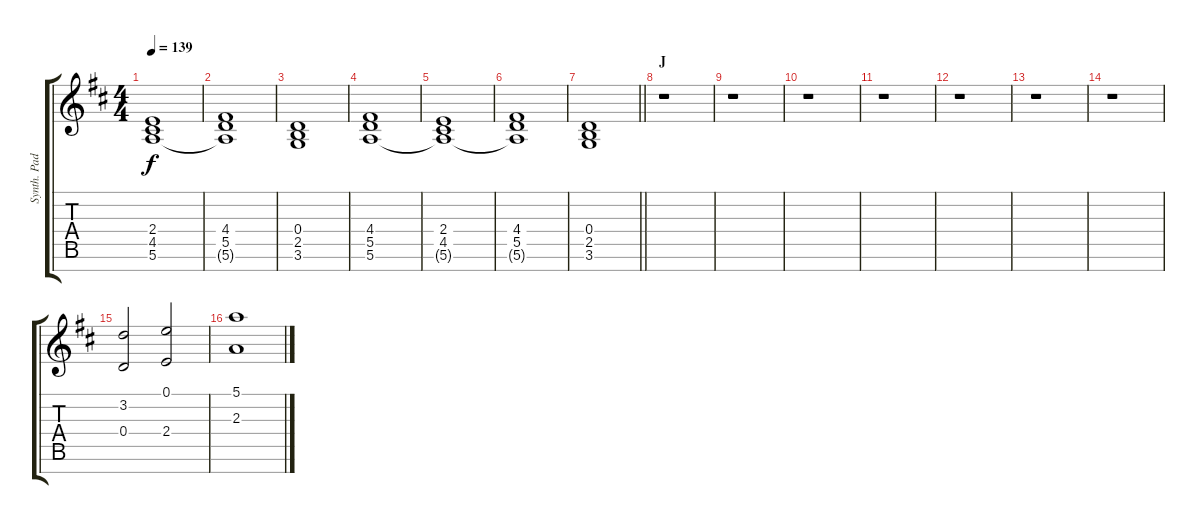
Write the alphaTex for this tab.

\track ("Synth. Pad I" "Synth. Pad") {instrument pad2warm}
\staff {score tabs}
\tuning (E5 B4 G4 D4 A3 E3 B2) {hide}
\ts (4 4)
\tempo 139
\clef g2
\ks d
(2.4 4.5 5.6{t}).1{dy f} |
(4.4 5.5 5.6{t}).1 |
(0.4 2.5 3.6).1 |
(4.4 5.5 5.6).1 |
(2.4 4.5 5.6{t}).1 |
(4.4 5.5 5.6{t}).1 |
\barLineRight lightlight
(0.4 2.5 3.6).1 |
\section ("" "J")
r.1 |
r.1 |
r.1 |
r.1 |
r.1 |
r.1 |
r.1 |
(3.2 0.4).2 (0.1 2.4).2 |
(5.1 2.3).1
